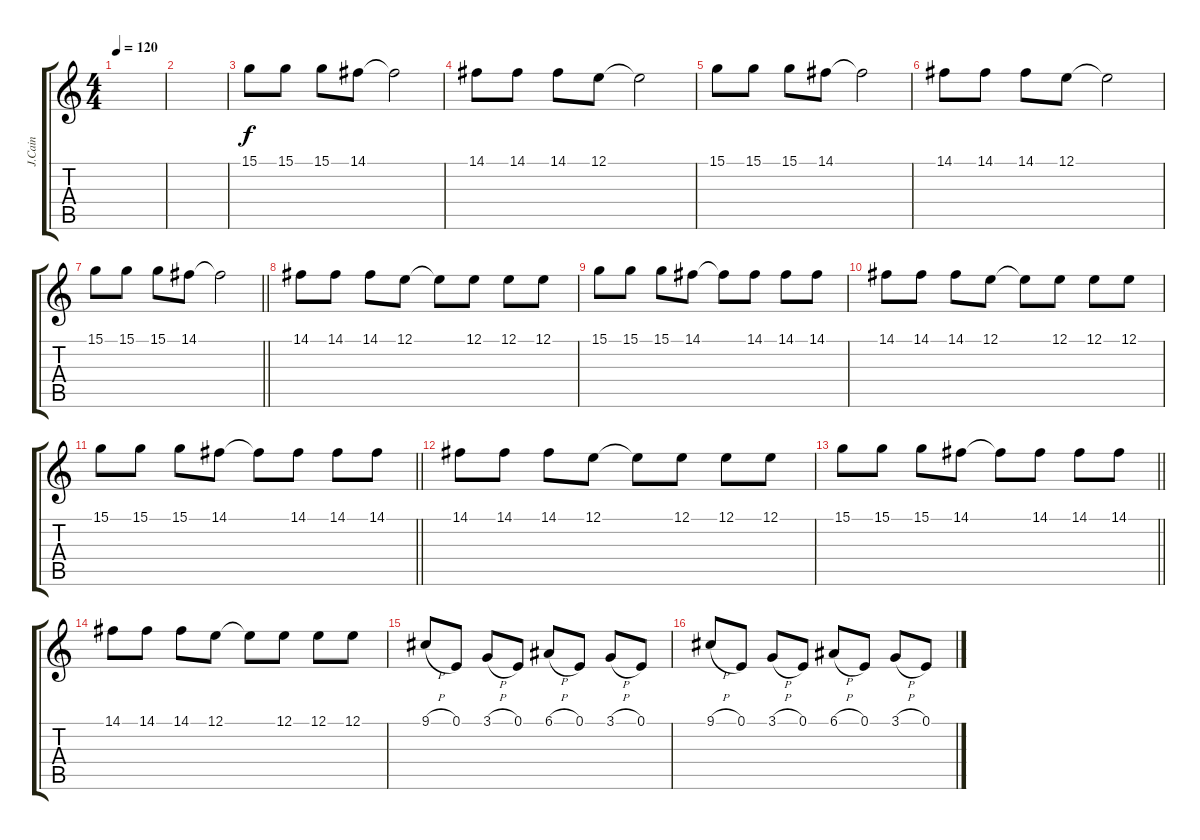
\track ("J.Cain" "J.Cain") {instrument churchorgan}
\staff {score tabs}
\tuning (E4 B3 G3 D3 A2 E2) {hide}
\ts (4 4)
\tempo 120
\clef g2
\ks c
|
|
15.1.8 15.1.8 15.1.8 14.1.8 14.1{t}.2 |
14.1.8 14.1.8 14.1.8 12.1.8 12.1{t}.2 |
15.1.8 15.1.8 15.1.8 14.1.8 14.1{t}.2 |
14.1.8 14.1.8 14.1.8 12.1.8 12.1{t}.2 |
\barLineRight lightlight
15.1.8 15.1.8 15.1.8 14.1.8 14.1{t}.2 |
14.1.8 14.1.8 14.1.8 12.1.8 12.1{t}.8 12.1.8 12.1.8 12.1.8 |
15.1.8 15.1.8 15.1.8 14.1.8 14.1{t}.8 14.1.8 14.1.8 14.1.8 |
14.1.8 14.1.8 14.1.8 12.1.8 12.1{t}.8 12.1.8 12.1.8 12.1.8 |
\barLineRight lightlight
15.1.8 15.1.8 15.1.8 14.1.8 14.1{t}.8 14.1.8 14.1.8 14.1.8 |
14.1.8 14.1.8 14.1.8 12.1.8 12.1{t}.8 12.1.8 12.1.8 12.1.8 |
\barLineRight lightlight
15.1.8 15.1.8 15.1.8 14.1.8 14.1{t}.8 14.1.8 14.1.8 14.1.8 |
14.1.8 14.1.8 14.1.8 12.1.8 12.1{t}.8 12.1.8 12.1.8 12.1.8 |
9.1{h}.8 0.1.8 3.1{h}.8 0.1.8 6.1{h}.8 0.1.8 3.1{h}.8 0.1.8 |
9.1{h}.8 0.1.8 3.1{h}.8 0.1.8 6.1{h}.8 0.1.8 3.1{h}.8 0.1.8
